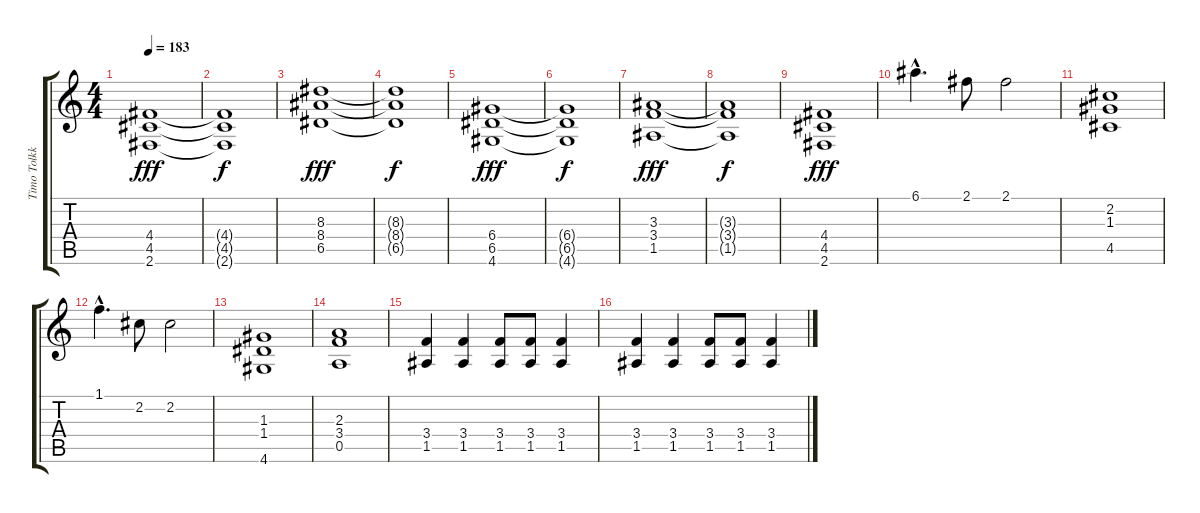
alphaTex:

\track ("Timo Tolkki" "Timo Tolkk") {instrument overdrivenguitar}
\staff {score tabs}
\tuning (E4 B3 G3 D3 A2 E2) {hide}
\ts (4 4)
\tempo 183
\clef g2
\ks c
(4.4 4.5 2.6).1{dy fff} |
(4.4{t} 4.5{t} 2.6{t}).1{dy f} |
(8.3 8.4 6.5).1{dy fff} |
(8.3{t} 8.4{t} 6.5{t}).1{dy f} |
(6.4 6.5 4.6).1{dy fff} |
(6.4{t} 6.5{t} 4.6{t}).1{dy f} |
(3.3 3.4 1.5).1{dy fff} |
(3.3{t} 3.4{t} 1.5{t}).1{dy f} |
(4.4 4.5 2.6).1{dy fff} |
6.1{hac}.4{d} 2.1.8 2.1.2 |
(2.2 1.3 4.5).1 |
1.1{hac}.4{d} 2.2.8 2.2.2 |
(1.3 1.4 4.6).1 |
(2.3 3.4 0.5).1 |
(3.4 1.5).4 (3.4 1.5).4 (3.4 1.5).8 (3.4 1.5).8 (3.4 1.5).4 |
(3.4 1.5).4 (3.4 1.5).4 (3.4 1.5).8 (3.4 1.5).8 (3.4 1.5).4
